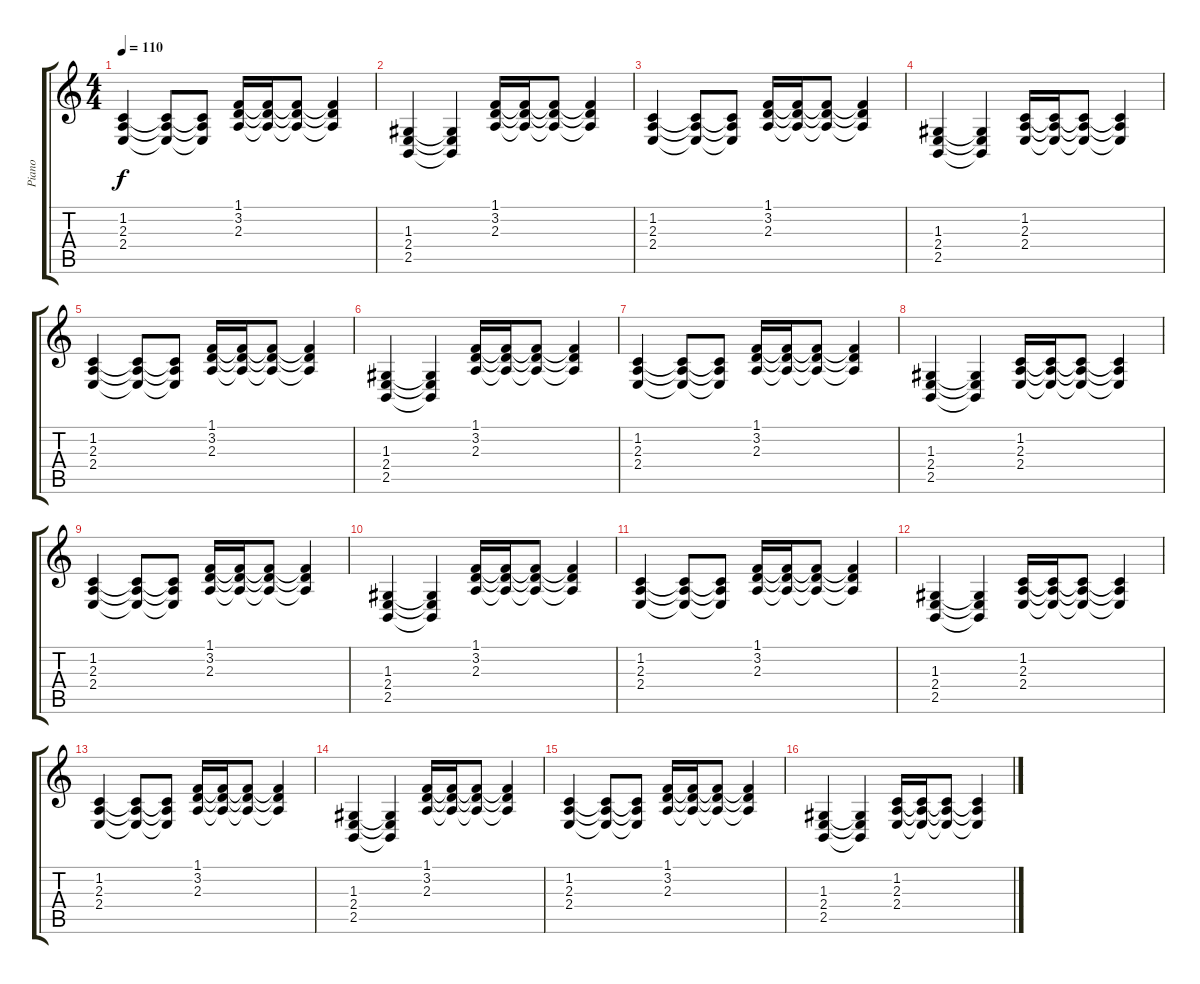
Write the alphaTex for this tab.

\track ("Piano" "Piano") {instrument synthstrings1}
\staff {score tabs}
\tuning (E4 B3 G3 D3 A2 E2) {hide}
\ts (4 4)
\tempo 110
\clef g2
\ks c
(1.2 2.3 2.4).4{dy f} (1.2{t} 2.3{t} 2.4{t}).8 (1.2{t} 2.3{t} 2.4{t}).8 (1.1 3.2 2.3).16 (1.1{t} 3.2{t} 2.3{t}).16 (1.1{t} 3.2{t} 2.3{t}).8 (1.1{t} 3.2{t} 2.3{t}).4 |
(1.3 2.4 2.5).4 (1.3{t} 2.4{t} 2.5{t}).4 (1.1 3.2 2.3).16 (1.1{t} 3.2{t} 2.3{t}).16 (1.1{t} 3.2{t} 2.3{t}).8 (1.1{t} 3.2{t} 2.3{t}).4 |
\section ("" "")
(1.2 2.3 2.4).4 (1.2{t} 2.3{t} 2.4{t}).8 (1.2{t} 2.3{t} 2.4{t}).8 (1.1 3.2 2.3).16 (1.1{t} 3.2{t} 2.3{t}).16 (1.1{t} 3.2{t} 2.3{t}).8 (1.1{t} 3.2{t} 2.3{t}).4 |
(1.3 2.4 2.5).4 (1.3{t} 2.4{t} 2.5{t}).4 (1.2 2.3 2.4).16 (1.2{t} 2.3{t} 2.4{t}).16 (1.2{t} 2.3{t} 2.4{t}).8 (1.2{t} 2.3{t} 2.4{t}).4 |
(1.2 2.3 2.4).4 (1.2{t} 2.3{t} 2.4{t}).8 (1.2{t} 2.3{t} 2.4{t}).8 (1.1 3.2 2.3).16 (1.1{t} 3.2{t} 2.3{t}).16 (1.1{t} 3.2{t} 2.3{t}).8 (1.1{t} 3.2{t} 2.3{t}).4 |
(1.3 2.4 2.5).4 (1.3{t} 2.4{t} 2.5{t}).4 (1.1 3.2 2.3).16 (1.1{t} 3.2{t} 2.3{t}).16 (1.1{t} 3.2{t} 2.3{t}).8 (1.1{t} 3.2{t} 2.3{t}).4 |
(1.2 2.3 2.4).4 (1.2{t} 2.3{t} 2.4{t}).8 (1.2{t} 2.3{t} 2.4{t}).8 (1.1 3.2 2.3).16 (1.1{t} 3.2{t} 2.3{t}).16 (1.1{t} 3.2{t} 2.3{t}).8 (1.1{t} 3.2{t} 2.3{t}).4 |
(1.3 2.4 2.5).4 (1.3{t} 2.4{t} 2.5{t}).4 (1.2 2.3 2.4).16 (1.2{t} 2.3{t} 2.4{t}).16 (1.2{t} 2.3{t} 2.4{t}).8 (1.2{t} 2.3{t} 2.4{t}).4 |
(1.2 2.3 2.4).4 (1.2{t} 2.3{t} 2.4{t}).8 (1.2{t} 2.3{t} 2.4{t}).8 (1.1 3.2 2.3).16 (1.1{t} 3.2{t} 2.3{t}).16 (1.1{t} 3.2{t} 2.3{t}).8 (1.1{t} 3.2{t} 2.3{t}).4 |
(1.3 2.4 2.5).4 (1.3{t} 2.4{t} 2.5{t}).4 (1.1 3.2 2.3).16 (1.1{t} 3.2{t} 2.3{t}).16 (1.1{t} 3.2{t} 2.3{t}).8 (1.1{t} 3.2{t} 2.3{t}).4 |
(1.2 2.3 2.4).4 (1.2{t} 2.3{t} 2.4{t}).8 (1.2{t} 2.3{t} 2.4{t}).8 (1.1 3.2 2.3).16 (1.1{t} 3.2{t} 2.3{t}).16 (1.1{t} 3.2{t} 2.3{t}).8 (1.1{t} 3.2{t} 2.3{t}).4 |
(1.3 2.4 2.5).4 (1.3{t} 2.4{t} 2.5{t}).4 (1.2 2.3 2.4).16 (1.2{t} 2.3{t} 2.4{t}).16 (1.2{t} 2.3{t} 2.4{t}).8 (1.2{t} 2.3{t} 2.4{t}).4 |
(1.2 2.3 2.4).4 (1.2{t} 2.3{t} 2.4{t}).8 (1.2{t} 2.3{t} 2.4{t}).8 (1.1 3.2 2.3).16 (1.1{t} 3.2{t} 2.3{t}).16 (1.1{t} 3.2{t} 2.3{t}).8 (1.1{t} 3.2{t} 2.3{t}).4 |
(1.3 2.4 2.5).4 (1.3{t} 2.4{t} 2.5{t}).4 (1.1 3.2 2.3).16 (1.1{t} 3.2{t} 2.3{t}).16 (1.1{t} 3.2{t} 2.3{t}).8 (1.1{t} 3.2{t} 2.3{t}).4 |
(1.2 2.3 2.4).4 (1.2{t} 2.3{t} 2.4{t}).8 (1.2{t} 2.3{t} 2.4{t}).8 (1.1 3.2 2.3).16 (1.1{t} 3.2{t} 2.3{t}).16 (1.1{t} 3.2{t} 2.3{t}).8 (1.1{t} 3.2{t} 2.3{t}).4 |
(1.3 2.4 2.5).4 (1.3{t} 2.4{t} 2.5{t}).4 (1.2 2.3 2.4).16 (1.2{t} 2.3{t} 2.4{t}).16 (1.2{t} 2.3{t} 2.4{t}).8 (1.2{t} 2.3{t} 2.4{t}).4
